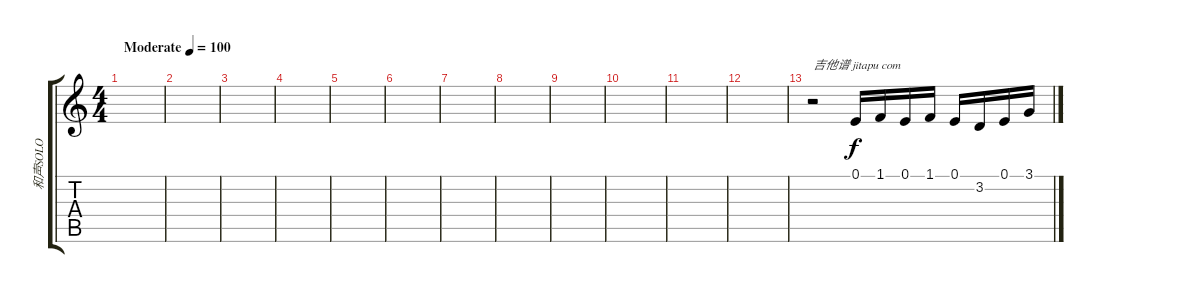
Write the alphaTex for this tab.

\track ("和声SOLO" "和声SOLO") {instrument lead3calliope}
\staff {score tabs}
\tuning (E4 B3 G3 D3 A2 E2) {hide}
\ts (4 4)
\tempo (100 "Moderate")
\clef g2
\ks c
|
|
|
|
|
|
|
|
|
|
|
|
r.2{txt "吉他谱 jitapu com"} 0.1.16 1.1.16 0.1.16 1.1.16 0.1.16 3.2.16 0.1.16 3.1.16
